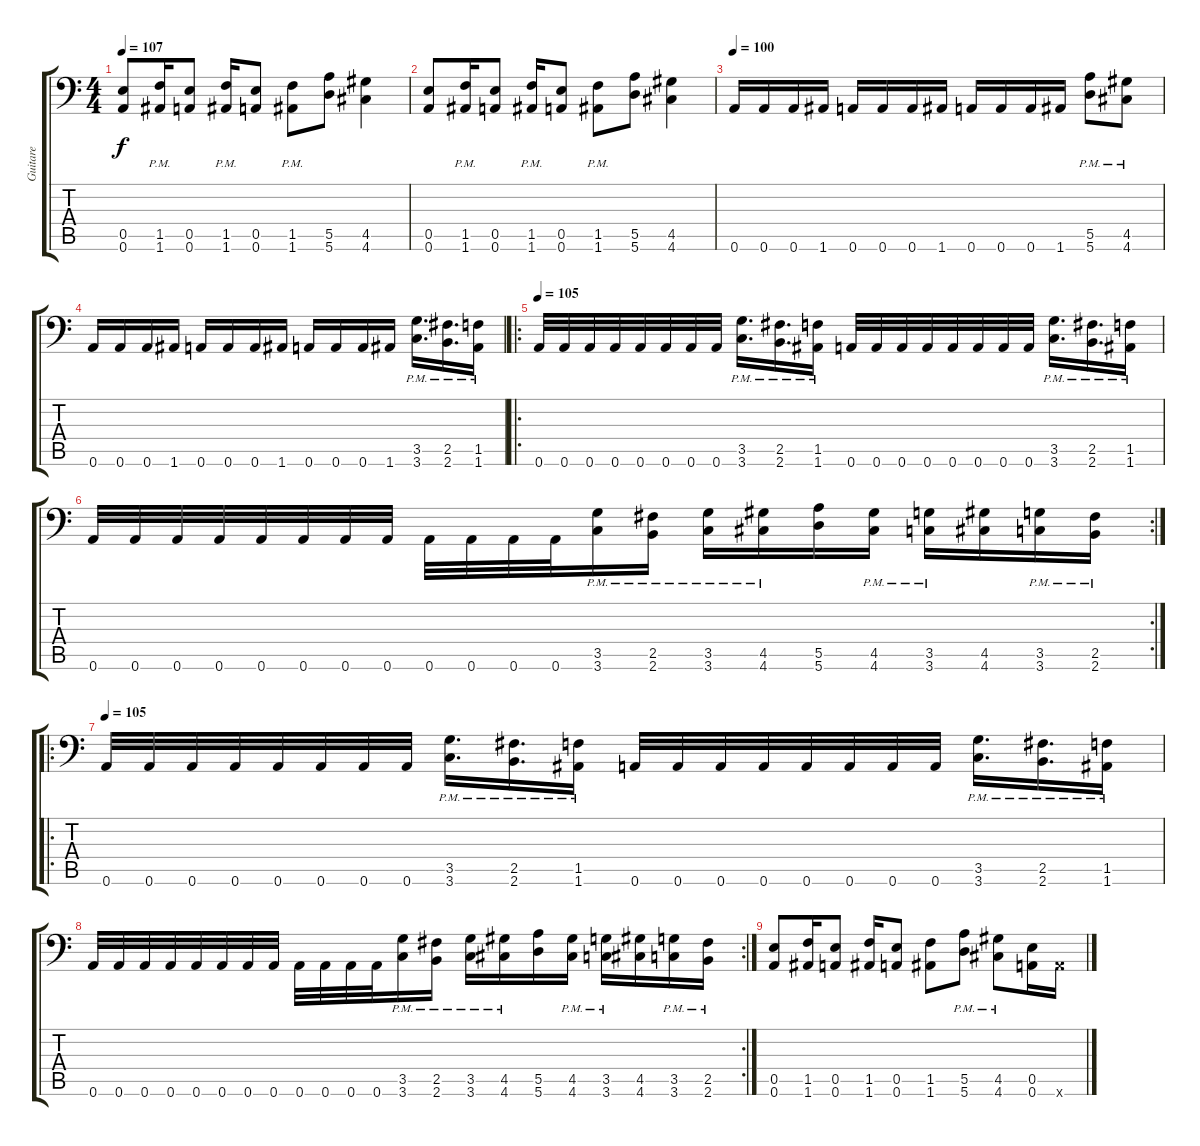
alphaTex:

\track ("Guitare" "Guitare") {instrument distortionguitar}
\staff {score tabs}
\tuning (B3 Gb3 D3 A2 E2 A1) {hide}
\ts (4 4)
\tempo 107
\clef f4
\ks c
(0.5 0.6).8{dy f} (1.5{pm} 1.6{pm}).16 (0.5 0.6).8 (1.5{pm} 1.6{pm}).16 (0.5 0.6).8 (1.5{pm} 1.6{pm}).8 (5.5 5.6).8 (4.5 4.6).4 |
(0.5 0.6).8 (1.5{pm} 1.6{pm}).16 (0.5 0.6).8 (1.5{pm} 1.6{pm}).16 (0.5 0.6).8 (1.5{pm} 1.6{pm}).8 (5.5 5.6).8 (4.5 4.6).4 |
\tempo 100
0.6.16 0.6.16 0.6.16 1.6.16 0.6.16 0.6.16 0.6.16 1.6.16 0.6.16 0.6.16 0.6.16 1.6.16 (5.5{pm} 5.6{pm}).8 (4.5{pm} 4.6{pm}).8 |
0.6.16 0.6.16 0.6.16 1.6.16 0.6.16 0.6.16 0.6.16 1.6.16 0.6.16 0.6.16 0.6.16 1.6.16 (3.5{pm} 3.6{pm}).16{d} (2.5{pm} 2.6{pm}).16{d} (1.5{pm} 1.6{pm}).16 |
\ro
\tempo 105
0.6.32 0.6.32 0.6.32 0.6.32 0.6.32 0.6.32 0.6.32 0.6.32 (3.5{pm} 3.6{pm}).16{d} (2.5{pm} 2.6{pm}).16{d} (1.5{pm} 1.6{pm}).16 0.6.32 0.6.32 0.6.32 0.6.32 0.6.32 0.6.32 0.6.32 0.6.32 (3.5{pm} 3.6{pm}).16{d} (2.5{pm} 2.6{pm}).16{d} (1.5{pm} 1.6{pm}).16 |
\rc 2
0.6.32 0.6.32 0.6.32 0.6.32 0.6.32 0.6.32 0.6.32 0.6.32 0.6.32 0.6.32 0.6.32 0.6.32 (3.5{pm} 3.6{pm}).16 (2.5{pm} 2.6{pm}).16 (3.5{pm} 3.6{pm}).16 (4.5{pm} 4.6{pm}).16 (5.5 5.6).16 (4.5{pm} 4.6{pm}).16 (3.5{pm} 3.6{pm}).16 (4.5 4.6).16 (3.5{pm} 3.6{pm}).16 (2.5{pm} 2.6{pm}).16 |
\ro
\tempo 105
0.6.32 0.6.32 0.6.32 0.6.32 0.6.32 0.6.32 0.6.32 0.6.32 (3.5{pm} 3.6{pm}).16{d} (2.5{pm} 2.6{pm}).16{d} (1.5{pm} 1.6{pm}).16 0.6.32 0.6.32 0.6.32 0.6.32 0.6.32 0.6.32 0.6.32 0.6.32 (3.5{pm} 3.6{pm}).16{d} (2.5{pm} 2.6{pm}).16{d} (1.5{pm} 1.6{pm}).16 |
\rc 2
0.6.32 0.6.32 0.6.32 0.6.32 0.6.32 0.6.32 0.6.32 0.6.32 0.6.32 0.6.32 0.6.32 0.6.32 (3.5{pm} 3.6{pm}).16 (2.5{pm} 2.6{pm}).16 (3.5{pm} 3.6{pm}).16 (4.5{pm} 4.6{pm}).16 (5.5 5.6).16 (4.5{pm} 4.6{pm}).16 (3.5{pm} 3.6{pm}).16 (4.5 4.6).16 (3.5{pm} 3.6{pm}).16 (2.5{pm} 2.6{pm}).16 |
(0.5 0.6).8 (1.5 1.6).16 (0.5 0.6).8 (1.5 1.6).16 (0.5 0.6).8 (1.5 1.6).8 (5.5{pm} 5.6{pm}).8 (4.5{pm} 4.6{pm}).8 (0.5 0.6).16 0.6{x}.16
